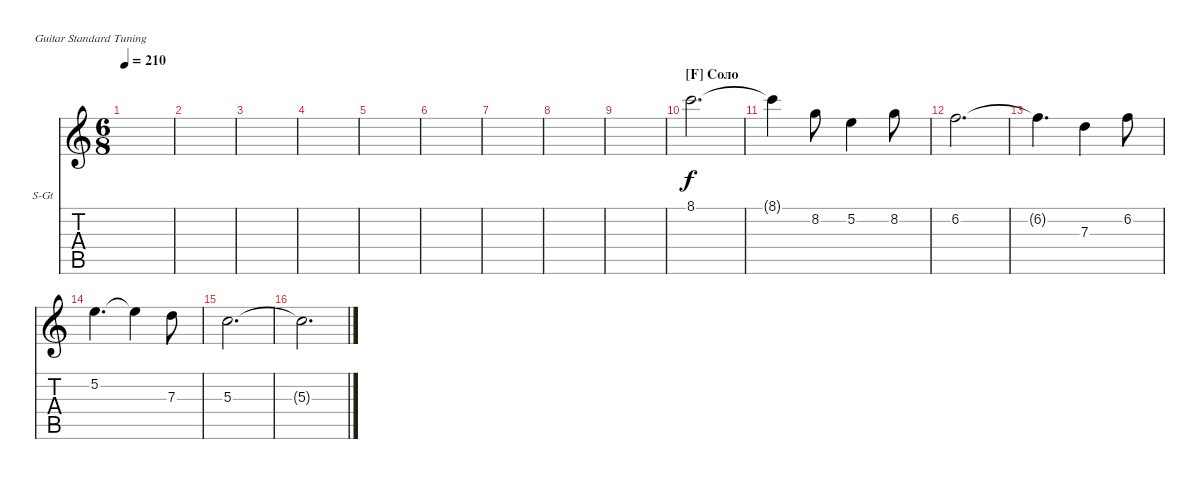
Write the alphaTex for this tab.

\defaultSystemsLayout 4
\bracketExtendMode nobrackets
\firstSystemTrackNameOrientation horizontal
\otherSystemsTrackNameOrientation horizontal
\track ("Соло Гитара" "S-Gt") {instrument acousticguitarsteel}
\staff {score tabs}
\tuning (E4 B3 G3 D3 A2 E2)
\ts (6 8)
\tempo 210
\clef g2
\ks c
|
|
|
|
|
|
|
|
|
\section ("F" "Соло")
8.1.2{d} |
8.1{t}.4 8.2.8 5.2.4 8.2.8 |
6.2.2{d} |
6.2{t}.4{d} 7.3.4 6.2.8 |
5.2.4{d} 5.2{t}.4 7.3.8 |
5.3.2{d} |
5.3{t}.2{d}
